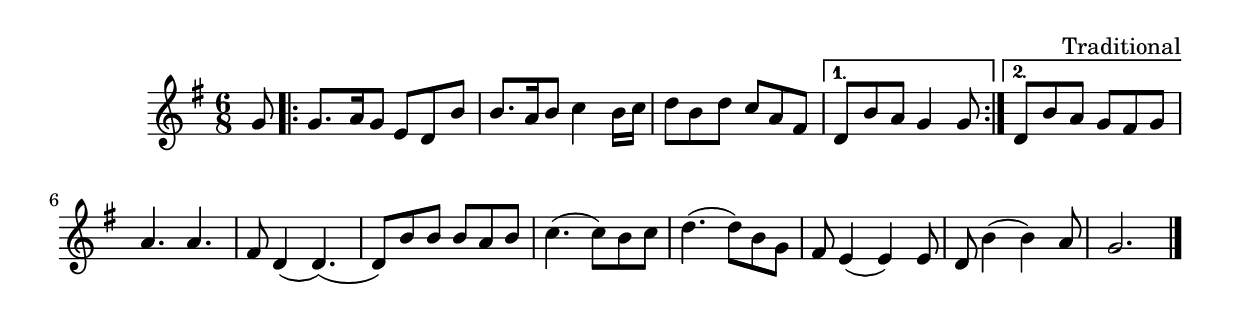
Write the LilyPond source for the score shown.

\version "2.16.0"

\header {
  %title = "The Wild Rover"
  composer = "Traditional"
}

<<
    \chords {s4 }
    \relative g'
    {
      \time 6/8
      \key g \major
      \partial 8 g8 |
      
      \repeat volta 2
      { 
          g8. a16 g8 e d b' |           
          b8. a16 b8 c4 b16 c |
          d8 b d c a fis | 
      }
      \alternative
      {
        { d b' a g4 g8 }
        { d b' a g fis g }
      }     
      a4. a |      
      fis8 d4( d4.)( | 
      d8) b' b b a b | 
      c4.( c8) b c | 
      d4.( d8) b g | 
      fis e4( e) e8 | 
      d8 b'4( b) a8 | 
      g2. \bar "|."      
    } 
>>

